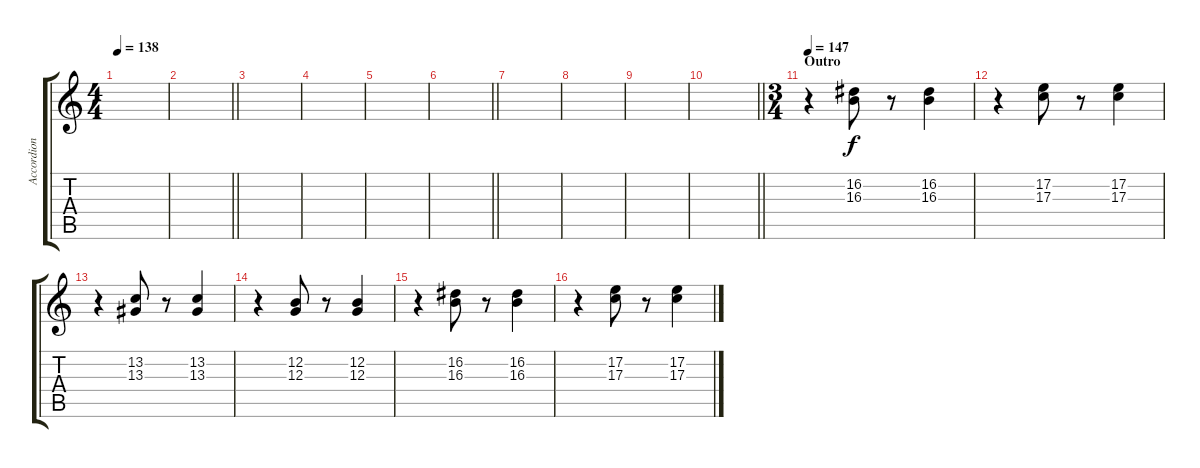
\track ("Accordion" "Accordion") {instrument accordion}
\staff {score tabs}
\tuning (E4 B3 G3 D3 A2 E2) {hide}
\ts (4 4)
\tempo 138
\clef g2
\ks c
|
\barLineRight lightlight
|
|
|
|
\barLineRight lightlight
|
|
|
|
\barLineRight lightlight
|
\ts (3 4)
\section ("" "Outro")
\tempo 147
r.4 (16.2 16.3).8 r.8 (16.2 16.3).4 |
r.4 (17.2 17.3).8 r.8 (17.2 17.3).4 |
r.4 (13.2 13.3).8 r.8 (13.2 13.3).4 |
r.4 (12.2 12.3).8 r.8 (12.2 12.3).4 |
r.4 (16.2 16.3).8 r.8 (16.2 16.3).4 |
r.4 (17.2 17.3).8 r.8 (17.2 17.3).4
